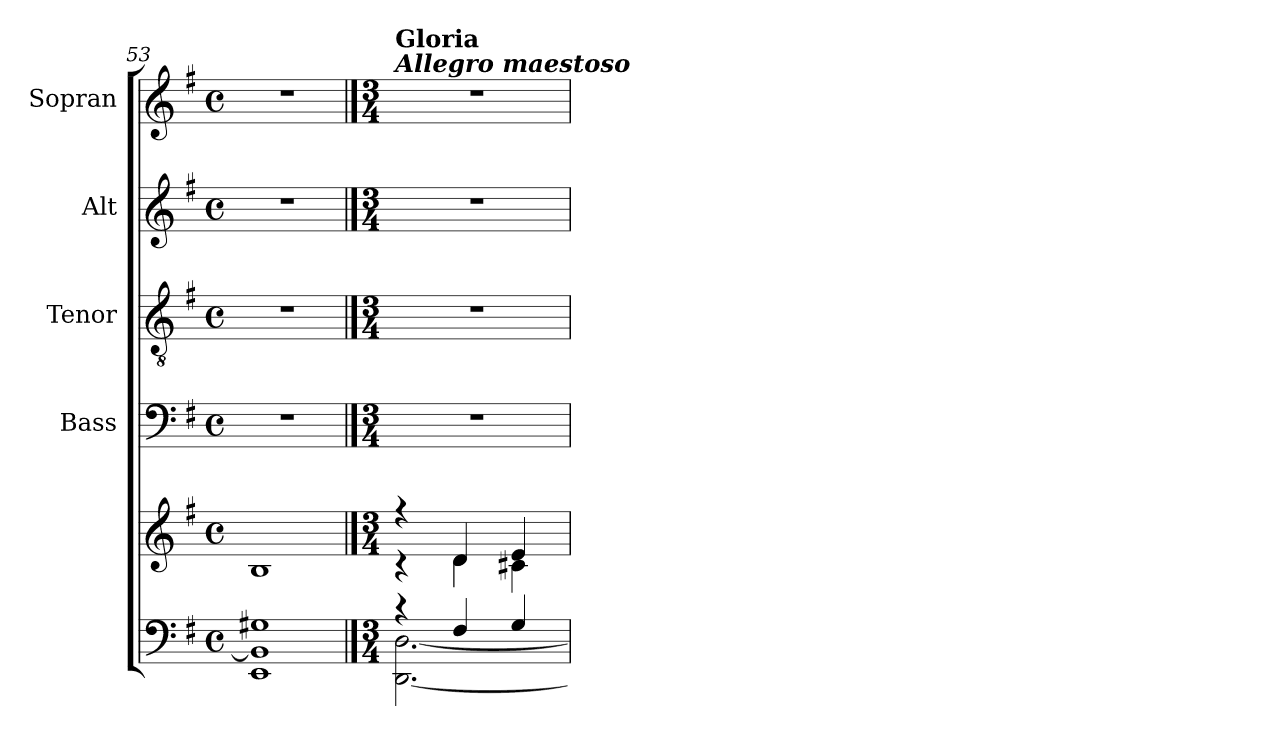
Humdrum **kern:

**kern	**kern	**kern	**kern	**kern	**kern
*part5	*part5	*part4	*part3	*part2	*part1
*staff6	*staff5	*staff4	*staff3	*staff2	*staff1
*	*	*I"Bass	*I"Tenor	*I"Alt	*I"Sopran
*	*	*I'B.	*I'T.	*I'A.	*I'S.
*clefF4	*clefG2	*clefF4	*clefGv2	*clefG2	*clefG2
*k[f#]	*k[f#]	*k[f#]	*k[f#]	*k[f#]	*k[f#]
*G:	*G:	*G:	*G:	*G:	*G:
*M4/4	*M4/4	*M4/4	*M4/4	*M4/4	*M4/4
*met(c)	*met(c)	*met(c)	*met(c)	*met(c)	*met(c)
=53	=53	=53	=53	=53	=53
*^	*	*	*	*	*
*	*^	*	*	*	*	*
1G#X	1EE	1BB]	1B	1r	1r	1r	1r
*v	*v	*v	*	*	*	*	*
!!LO:PB:g=z
==54	==54	==54	==54	==54	==54
*M3/4	*M3/4	*M3/4	*M3/4	*M3/4	*M3/4
*^	*^	*	*	*	*
*	*^	*	*	*	*	*	*
!	!	!	!	!	!	!	!	!LO:TX:a:Bi:t=Allegro maestoso
!	!	!	!	!	!	!	!	!LO:TX:a:B:t=Gloria
*	*v	*v	*	*	*	*	*	*
4rB	[<2.DD\ [<2.D\	4r	4r	2.r	2.r	2.r	2.r
4F#/	.	4d/	4d\	.	.	.	.
4G/	.	4e/	4c#X\	.	.	.	.
*v	*v	*	*	*	*	*	*
*	*v	*v	*	*	*	*
=	=	=	=	=	=
*-	*-	*-	*-	*-	*-
